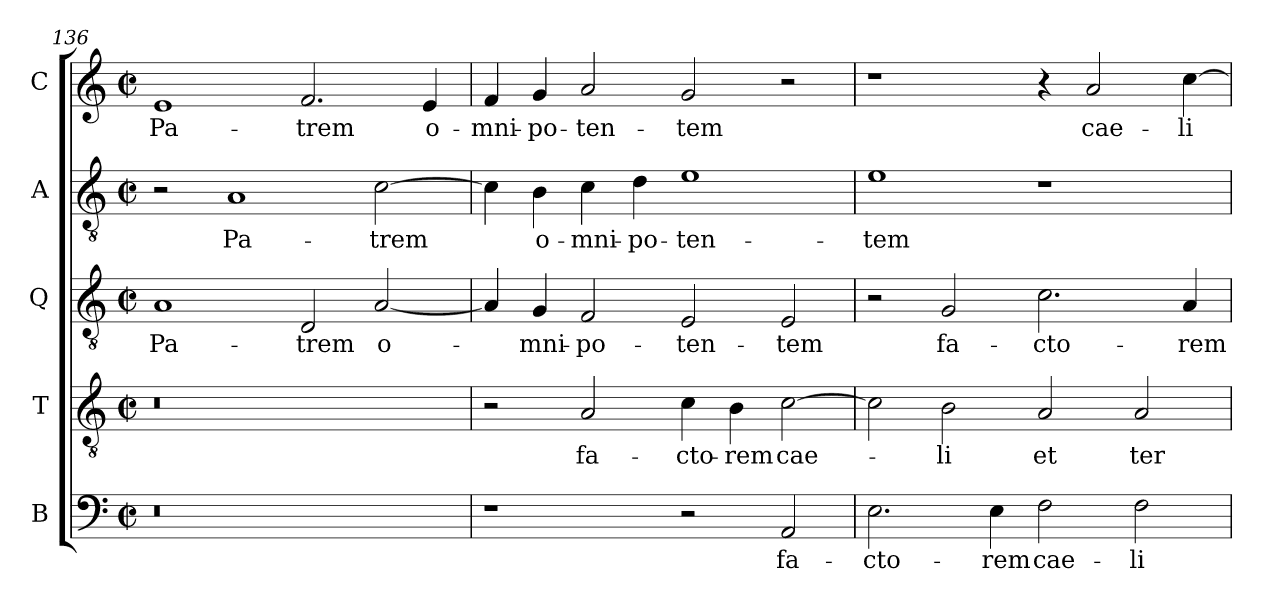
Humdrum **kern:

**kern	**text	**kern	**text	**kern	**text	**kern	**text	**kern	**text
*part5	*part5	*part4	*part4	*part3	*part3	*part2	*part2	*part1	*part1
*staff5	*staff5	*staff4	*staff4	*staff3	*staff3	*staff2	*staff2	*staff1	*staff1
*I"B	*	*I"T	*	*I"Q	*	*I"A	*	*I"C	*
*I'B	*	*I'T	*	*I'Q	*	*I'A	*	*I'C	*
!!LO:LB:g=z
*clefF4	*	*clefGv2	*	*clefGv2	*	*clefGv2	*	*clefG2	*
*M2/2	*	*M2/2	*	*M2/2	*	*M2/2	*	*M2/2	*
*met(c|)	*	*met(c|)	*	*met(c|)	*	*met(c|)	*	*met(c|)	*
=136	=136	=136	=136	=136	=136	=136	=136	=136	=136
!	!	!	!	!	!LO:LY:b:cj	!	!	!	!LO:LY:b:cj
0r	.	0r	.	1A	Pa-	2r	.	1e	Pa-
!	!	!	!	!	!	!	!LO:LY:b:cj	!	!
.	.	.	.	.	.	1A	Pa-	.	.
!	!	!	!	!	!LO:LY:b:cj	!	!	!	!LO:LY:b:cj
.	.	.	.	2D/	-trem	.	.	2.f/	-trem
!	!	!	!	!	!LO:LY:b:cj	!	!LO:LY:b:cj	!	!
.	.	.	.	[<2A/	o-	[>2c\	-trem	.	.
!	!	!	!	!	!	!	!	!	!LO:LY:b:cj
.	.	.	.	.	.	.	.	4e/	o-
=137	=137	=137	=137	=137	=137	=137	=137	=137	=137
!	!	!	!	!	!	!	!	!	!LO:LY:b:cj
1r	.	2r	.	4A/]	.	4c\]	.	4f/	-mni-
!	!	!	!	!	!LO:LY:b:cj	!	!LO:LY:b:cj	!	!LO:LY:b:cj
.	.	.	.	4G/	-mni-	4B\	o-	4g/	-po-
!	!	!	!LO:LY:b:cj	!	!LO:LY:b:cj	!	!LO:LY:b:cj	!	!LO:LY:b:cj
.	.	2A/	fa-	2F/	-po-	4c\	-mni-	2a/	-ten-
!	!	!	!	!	!	!	!LO:LY:b:cj	!	!
.	.	.	.	.	.	4d\	-po-	.	.
!	!	!	!LO:LY:b	!	!LO:LY:b:cj	!	!LO:LY:b:cj	!	!LO:LY:b:cj
2r	.	4c\	-cto-	2E/	-ten-	1e	-ten-	2g/	-tem
!	!	!	!LO:LY:b:rj	!	!	!	!	!	!
.	.	4B\	-rem	.	.	.	.	.	.
!	!LO:LY:b:cj	!	!LO:LY:b:cj	!	!LO:LY:b:cj	!	!	!	!
2AA/	fa-	[>2c\	cae-	2E/	-tem	.	.	2r	.
=138	=138	=138	=138	=138	=138	=138	=138	=138	=138
!	!LO:LY:b:cj	!	!	!	!	!	!LO:LY:b:cj	!	!
2.E\	-cto-	2c\]	.	2r	.	1e	-tem	1r	.
!	!	!	!LO:LY:b:cj	!	!LO:LY:b:cj	!	!	!	!
.	.	2B\	-li	2G/	fa-	.	.	.	.
!	!LO:LY:b:cj	!	!	!	!	!	!	!	!
4E\	-rem	.	.	.	.	.	.	.	.
!	!LO:LY:b:cj	!	!LO:LY:b:cj	!	!LO:LY:b:cj	!	!	!	!
2F\	cae-	2A/	et	2.c\	-cto-	1r	.	4r	.
!	!	!	!	!	!	!	!	!	!LO:LY:b:cj
.	.	.	.	.	.	.	.	2a/	cae-
!	!LO:LY:b:cj	!	!LO:LY:b:cj	!	!	!	!	!	!
2F\	-li	2A/	ter-	.	.	.	.	.	.
!	!	!	!	!	!LO:LY:b:cj	!	!	!	!LO:LY:b:cj
.	.	.	.	4A/	-rem	.	.	[>4cc\	-li
=	=	=	=	=	=	=	=	=	=
*-	*-	*-	*-	*-	*-	*-	*-	*-	*-
